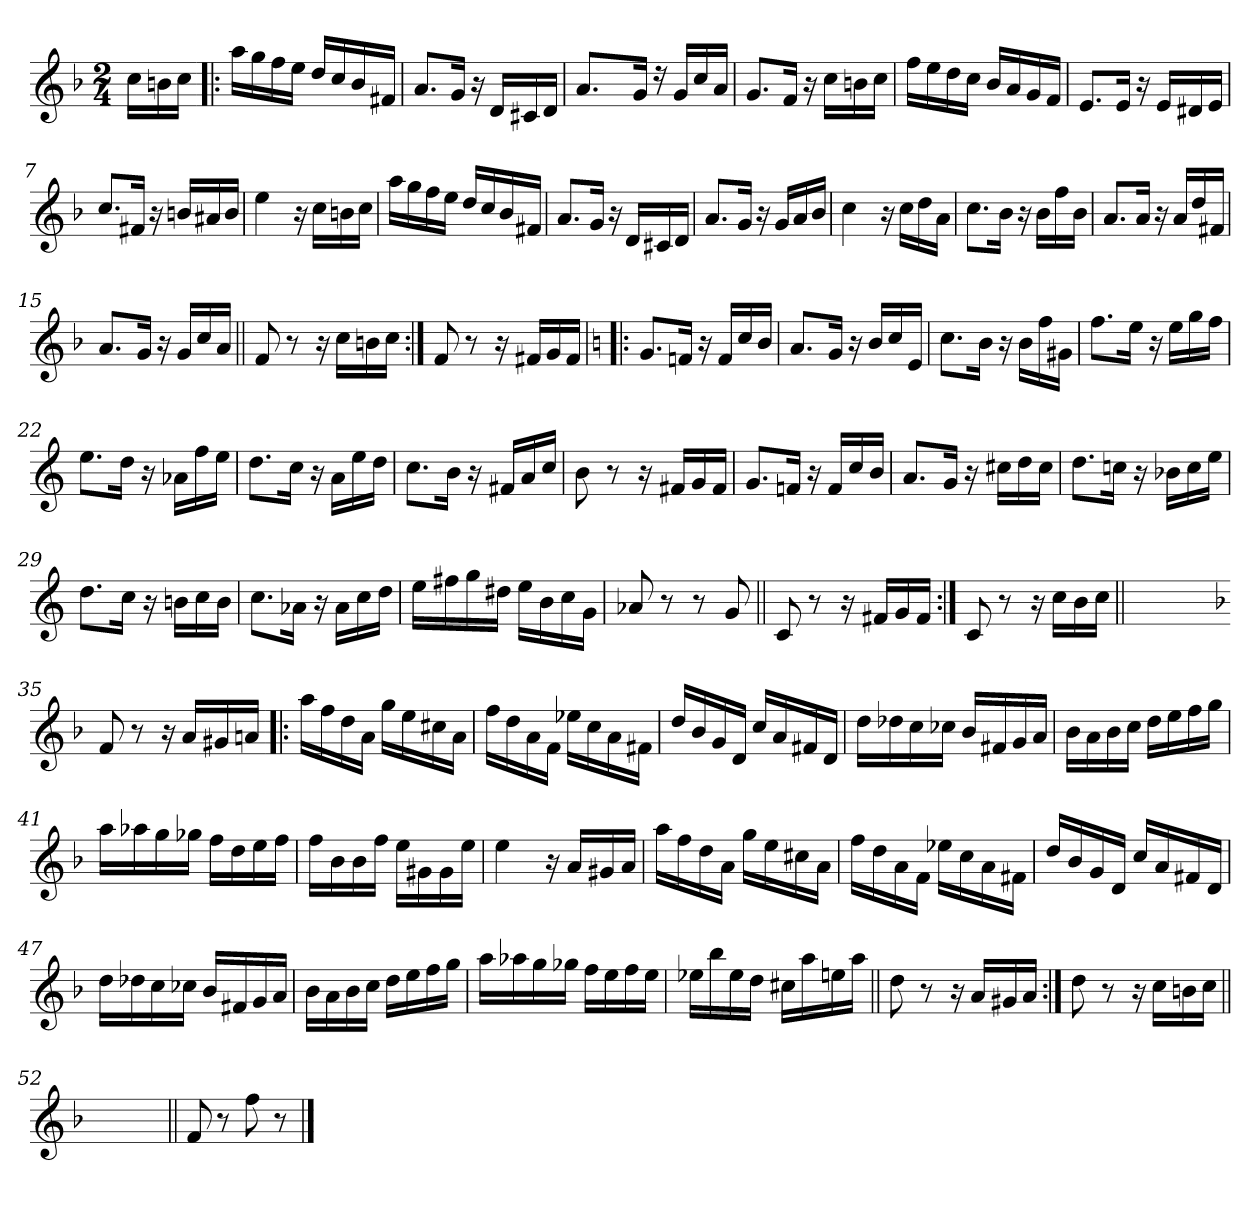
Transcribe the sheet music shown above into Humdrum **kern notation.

**kern
*part1
*staff1
*clefG2
*k[b-]
*F:
*M2/4
=
16cc\LL
16bn\
16cc\JJ
=1!|:
16aa\LL
16gg\
16ff\
16ee\JJ
16dd/LL
16cc/
16b-/
16f#X/JJ
=2
8.a/L
16g/Jk
16r
16d/LL
16c#X/
16d/JJ
=3
*^
8.a/L	16ryy
.	16ryy
.	16ryy
16g/Jk	16ryy
16rdd	16ryy
16g/LL	16ryy
16cc/	16ryy
16a/JJ	16ryy
*v	*v
=4
8.g/L
16f/Jk
16r
16cc\LL
16bn\
16cc\JJ
!!LO:LB:g=z
=5
16ff\LL
16ee\
16dd\
16cc\JJ
16b-/LL
16a/
16g/
16f/JJ
=6
8.e/L
16e/Jk
16r
16e/LL
16d#X/
16e/JJ
=7
8.cc/L
16f#X/Jk
16r
16bn/LL
16a#X/
16b/JJ
=8
4ee\
16r
16cc\LL
16bn\
16cc\JJ
!!LO:LB:g=z
=9
16aa\LL
16gg\
16ff\
16ee\JJ
16dd/LL
16cc/
16b-/
16f#X/JJ
=10
8.a/L
16g/Jk
16r
16d/LL
16c#X/
16d/JJ
=11
8.a/L
16g/Jk
16r
16g/LL
16a/
16b-/JJ
=12
4cc\
16r
16cc\LL
16dd\
16a\JJ
!!LO:LB:g=z
=13
8.cc\L
16b-\Jk
16r
16b-\LL
16ff\
16b-\JJ
=14
8.a/L
16a/Jk
16r
16a/LL
16dd/
16f#X/JJ
=15
8.a/L
16g/Jk
16r
16g/LL
16cc/
16a/JJ
=16||
8f/
8r
16r
16cc\LL
16bn\
16cc\JJ
!!LO:LB:g=z
=17:|!
8f/
8r
16r
16f#X/LL
16g/
16f#/JJ
=18!|:
*k[]
*C:
8.g/L
16fn/Jk
16r
16f/LL
16cc/
16b/JJ
=19
8.a/L
16g/Jk
16r
16b/LL
16cc/
16e/JJ
=20
8.cc\L
16b\Jk
16r
16b\LL
16ff\
16g#X\JJ
!!LO:LB:g=z
=21
8.ff\L
16ee\Jk
16r
16ee\LL
16gg\
16ff\JJ
=22
8.ee\L
16dd\Jk
16r
16a-X\LL
16ff\
16ee\JJ
=23
8.dd\L
16cc\Jk
16r
16a\LL
16ee\
16dd\JJ
=24
8.cc\L
16b\Jk
16r
16f#X/LL
16a/
16cc/JJ
!!LO:LB:g=z
=25
8b\
8r
16r
16f#X/LL
16g/
16f#/JJ
=26
8.g/L
16fn/Jk
16r
16f/LL
16cc/
16b/JJ
=27
8.a/L
16g/Jk
16r
16cc#X\LL
16dd\
16cc#\JJ
=28
8.dd\L
16ccn\Jk
16r
16b-X\LL
16cc\
16ee\JJ
!!LO:LB:g=z
=29
8.dd\L
16cc\Jk
16r
16bn\LL
16cc\
16b\JJ
=30
8.cc\L
16a-X\Jk
16r
16a-\LL
16cc\
16dd\JJ
=31
16ee\LL
16ff#X\
16gg\
16dd#X\JJ
16ee\LL
16b\
16cc\
16g\JJ
=32
8a-X/
8r
8r
8g/
!!LO:LB:g=z
=33||
8c/
8r
16r
16f#X/LL
16g/
16f#/JJ
=34:|!
8c/
8r
16r
16cc\LL
16b\
16cc\JJ
=34X1||
*stria0
2ryy
!!LO:PB:g=z
=35-
*stria5
*k[b-]
*F:
8f/
8r
16r
16a/LL
16g#X/
16an/JJ
=36!|:
16aa\LL
16ff\
16dd\
16a\JJ
16gg\LL
16ee\
16cc#X\
16a\JJ
=37
16ff\LL
16dd\
16a\
16f\JJ
16ee-X\LL
16cc\
16a\
16f#X\JJ
=38
16dd/LL
16b-/
16g/
16d/JJ
16cc/LL
16a/
16f#X/
16d/JJ
!!LO:LB:g=z
=39
16dd\LL
16dd-X\
16cc\
16cc-X\JJ
16b-/LL
16f#X/
16g/
16a/JJ
=40
16b-\LL
16a\
16b-\
16cc\JJ
16dd\LL
16ee\
16ff\
16gg\JJ
=41
16aa\LL
16aa-X\
16gg\
16gg-X\JJ
16ff\LL
16dd\
16ee\
16ff\JJ
=42
16ff\LL
16b-\
16b-\
16ff\JJ
16ee\LL
16g#X\
16g#\
16ee\JJ
!!LO:LB:g=z
=43
4ee\
16r
16a/LL
16g#X/
16a/JJ
=44
16aa\LL
16ff\
16dd\
16a\JJ
16gg\LL
16ee\
16cc#X\
16a\JJ
=45
16ff\LL
16dd\
16a\
16f\JJ
16ee-X\LL
16cc\
16a\
16f#X\JJ
=46
16dd/LL
16b-/
16g/
16d/JJ
16cc/LL
16a/
16f#X/
16d/JJ
!!LO:LB:g=z
=47
16dd\LL
16dd-X\
16cc\
16cc-X\JJ
16b-/LL
16f#X/
16g/
16a/JJ
=48
16b-\LL
16a\
16b-\
16cc\JJ
16dd\LL
16ee\
16ff\
16gg\JJ
=49
16aa\LL
16aa-X\
16gg\
16gg-X\JJ
16ff\LL
16ee\
16ff\
16ee\JJ
=50
16ee-X\LL
16bb-\
16ee-\
16dd\JJ
16cc#X\LL
16aa\
16een\
16aa\JJ
!!LO:LB:g=z
=51||
8dd\
8r
16r
16a/LL
16g#X/
16a/JJ
=52:|!
8dd\
8r
16r
16cc\LL
16bn\
16cc\JJ
=52X2||
*stria0
2ryy
=53||
*stria5
8f/
8r
8ff\
8r
==
*-
